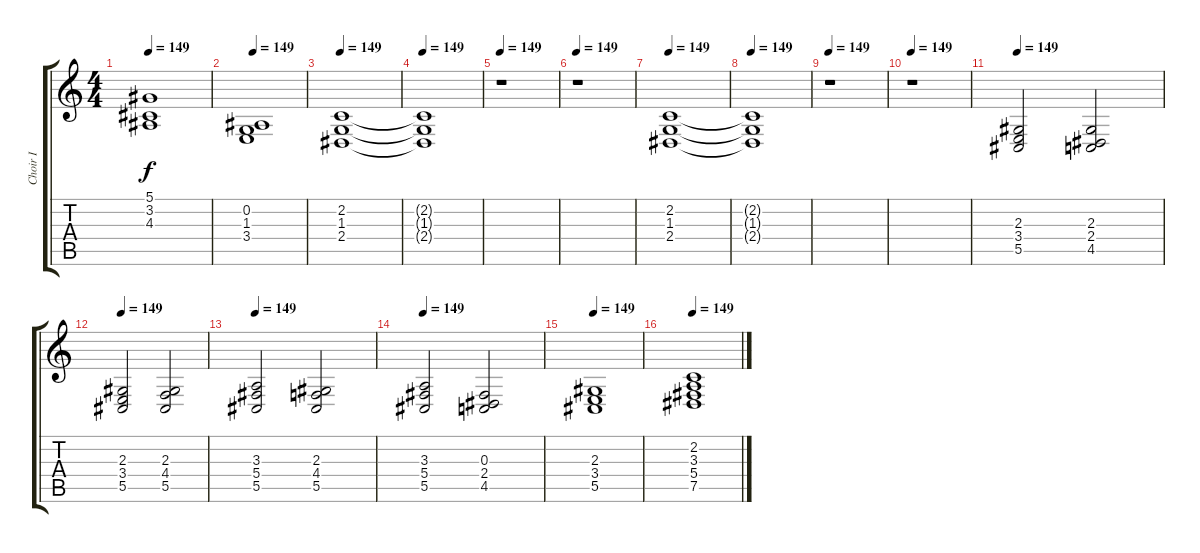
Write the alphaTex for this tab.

\track ("Choir I" "Choir I") {instrument choiraahs}
\staff {score tabs}
\tuning (Eb4 Bb3 Gb3 Db3 Ab2 Eb2) {hide}
\ts (4 4)
\tempo 149
\clef g2
\ks c
(5.1 3.2 4.3).1{dy f} |
\tempo 149
(0.2 1.3 3.4).1 |
\tempo 149
(2.2 1.3 2.4).1 |
\tempo 149
(2.2{t} 1.3{t} 2.4{t}).1 |
\tempo 149
r.1 |
\tempo 149
r.1 |
\tempo 149
(2.2 1.3 2.4).1 |
\tempo 149
(2.2{t} 1.3{t} 2.4{t}).1 |
\tempo 149
r.1 |
\tempo 149
r.1 |
\tempo 149
(2.3 3.4 5.5).2 (2.3 2.4 4.5).2 |
\tempo 149
(2.3 3.4 5.5).2 (2.3 4.4 5.5).2 |
\tempo 149
(3.3 5.4 5.5).2 (2.3 4.4 5.5).2 |
\tempo 149
(3.3 5.4 5.5).2 (0.3 2.4 4.5).2 |
\tempo 149
(2.3 3.4 5.5).1 |
\tempo 149
(2.2 3.3 5.4 7.5).1
